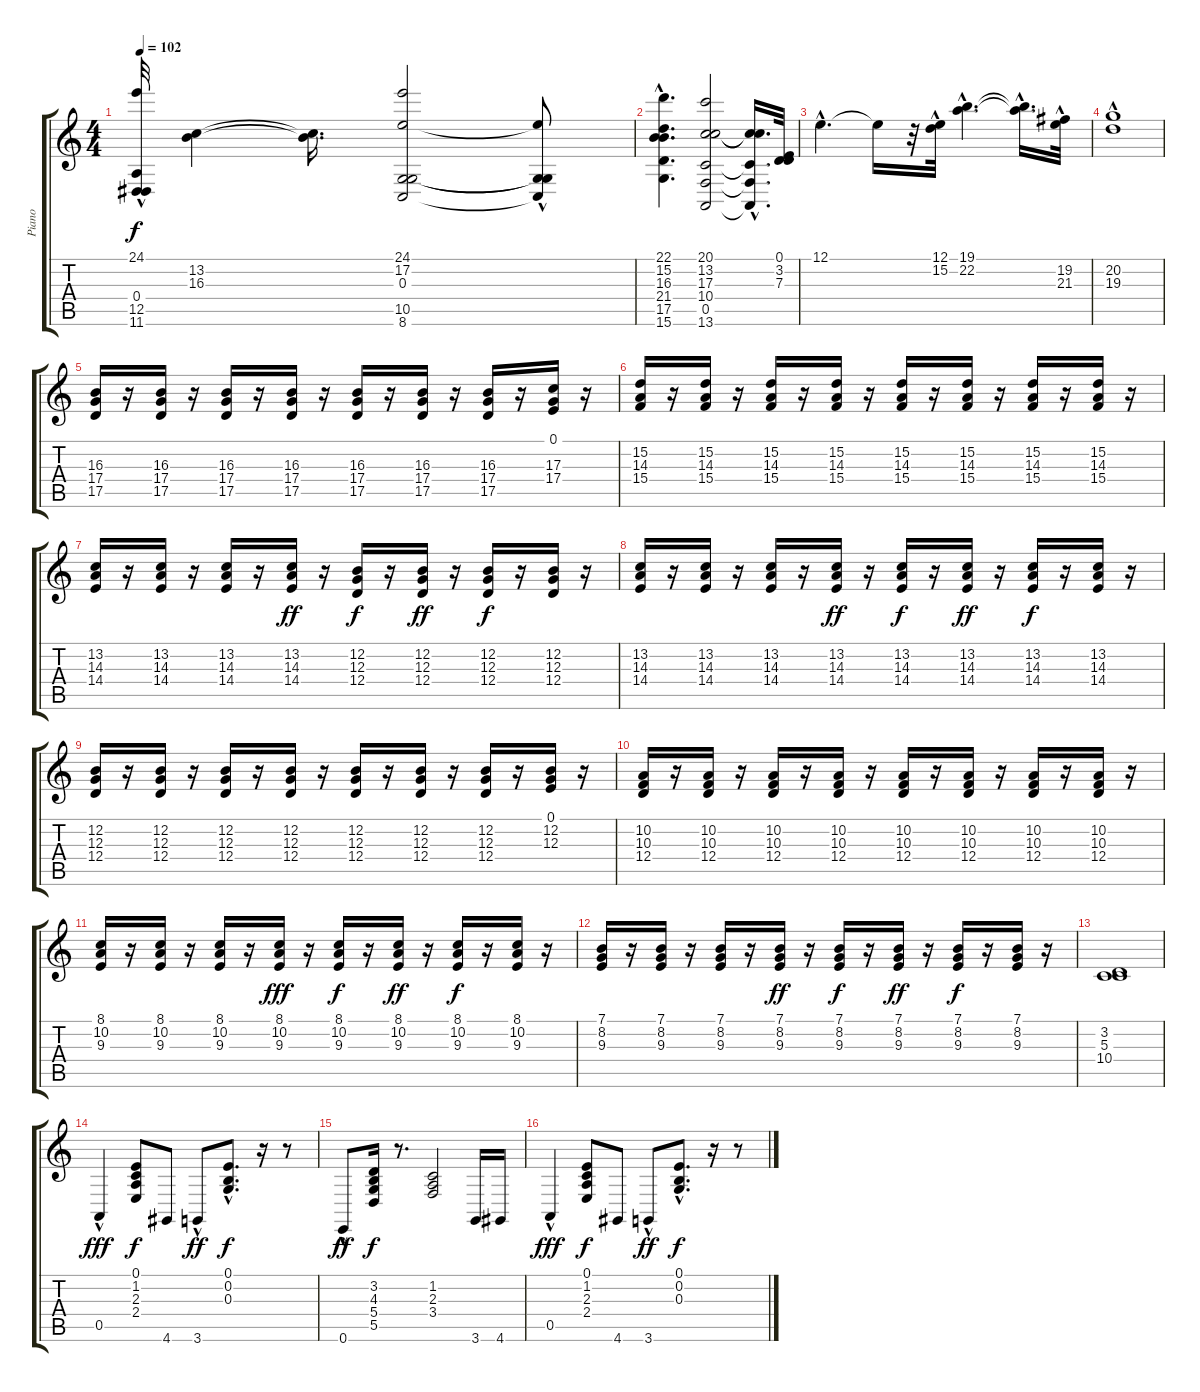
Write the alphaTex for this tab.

\track ("Piano" "Piano") {instrument honkytonkpiano}
\staff {score tabs}
\tuning (E4 B3 G3 D3 A2 E2) {hide}
\ts (4 4)
\tempo 102
\clef g2
\ks c
(24.1 0.4{hac} 12.5{hac} 11.6{hac}).32{dy f} (13.2 16.3).4 (13.2{t} 16.3{t}).16{d} (24.1 17.2 0.3 10.5 8.6).2 (17.2{t} 0.3{t} 10.5{hac t} 8.6{hac t}).8 |
(22.1 15.2{hac} 16.3{hac} 21.4{hac} 17.5{hac} 15.6{hac}).4{d} (20.1 13.2 17.3 10.4 0.5 13.6).2 (13.2{t} 17.3{t} 10.4{hac t} 0.5{t} 13.6{t}).16{d} (0.1 3.2 7.3).32 |
12.1{hac}.4{d} 12.1{t}.16 r.32 (12.1{hac} 15.2).32 (19.1{hac} 22.2{hac}).4{d} (19.1{hac t} 22.2{t}).16{d} (19.2{hac} 21.3{hac}).32 |
(20.2{hac} 19.3{hac}).1 |
(16.3 17.4 17.5).16 r.16 (16.3 17.4 17.5).16 r.16 (16.3 17.4 17.5).16 r.16 (16.3 17.4 17.5).16 r.16 (16.3 17.4 17.5).16 r.16 (16.3 17.4 17.5).16 r.16 (16.3 17.4 17.5).16 r.16 (0.1 17.3 17.4).16 r.16 |
(15.2 14.3 15.4).16 r.16 (15.2 14.3 15.4).16 r.16 (15.2 14.3 15.4).16 r.16 (15.2 14.3 15.4).16 r.16 (15.2 14.3 15.4).16 r.16 (15.2 14.3 15.4).16 r.16 (15.2 14.3 15.4).16 r.16 (15.2 14.3 15.4).16 r.16 |
(13.2 14.3 14.4).16 r.16 (13.2 14.3 14.4).16 r.16 (13.2 14.3 14.4).16 r.16 (13.2 14.3 14.4).16{dy ff} r.16 (12.2 12.3 12.4).16{dy f} r.16 (12.2 12.3 12.4).16{dy ff} r.16 (12.2 12.3 12.4).16{dy f} r.16 (12.2 12.3 12.4).16 r.16 |
(13.2 14.3 14.4).16 r.16 (13.2 14.3 14.4).16 r.16 (13.2 14.3 14.4).16 r.16 (13.2 14.3 14.4).16{dy ff} r.16 (13.2 14.3 14.4).16{dy f} r.16 (13.2 14.3 14.4).16{dy ff} r.16 (13.2 14.3 14.4).16{dy f} r.16 (13.2 14.3 14.4).16 r.16 |
(12.2 12.3 12.4).16 r.16 (12.2 12.3 12.4).16 r.16 (12.2 12.3 12.4).16 r.16 (12.2 12.3 12.4).16 r.16 (12.2 12.3 12.4).16 r.16 (12.2 12.3 12.4).16 r.16 (12.2 12.3 12.4).16 r.16 (0.1 12.2 12.3).16 r.16 |
(10.2 10.3 12.4).16 r.16 (10.2 10.3 12.4).16 r.16 (10.2 10.3 12.4).16 r.16 (10.2 10.3 12.4).16 r.16 (10.2 10.3 12.4).16 r.16 (10.2 10.3 12.4).16 r.16 (10.2 10.3 12.4).16 r.16 (10.2 10.3 12.4).16 r.16 |
(8.1 10.2 9.3).16 r.16 (8.1 10.2 9.3).16 r.16 (8.1 10.2 9.3).16 r.16 (8.1 10.2 9.3).16{dy fff} r.16 (8.1 10.2 9.3).16{dy f} r.16 (8.1 10.2 9.3).16{dy ff} r.16 (8.1 10.2 9.3).16{dy f} r.16 (8.1 10.2 9.3).16 r.16 |
(7.1 8.2 9.3).16 r.16 (7.1 8.2 9.3).16 r.16 (7.1 8.2 9.3).16 r.16 (7.1 8.2 9.3).16{dy ff} r.16 (7.1 8.2 9.3).16{dy f} r.16 (7.1 8.2 9.3).16{dy ff} r.16 (7.1 8.2 9.3).16{dy f} r.16 (7.1 8.2 9.3).16 r.16 |
(3.2 5.3 10.4).1 |
0.5{hac}.4{dy fff} (0.1 1.2 2.3 2.4).8{dy f} 4.6.8 3.6{hac}.8{dy ff} (0.1{hac} 0.2{hac} 0.3{hac}).8{d dy f} r.16 r.8 |
0.6{hac}.8{dy ff} (3.2 4.3 5.4 5.5).16{dy f} r.8{d} (1.2 2.3 3.4).2 3.6.16 4.6.16 |
0.5{hac}.4{dy fff} (0.1 1.2 2.3 2.4).8{dy f} 4.6.8 3.6{hac}.8{dy ff} (0.1{hac} 0.2{hac} 0.3{hac}).8{d dy f} r.16 r.8
